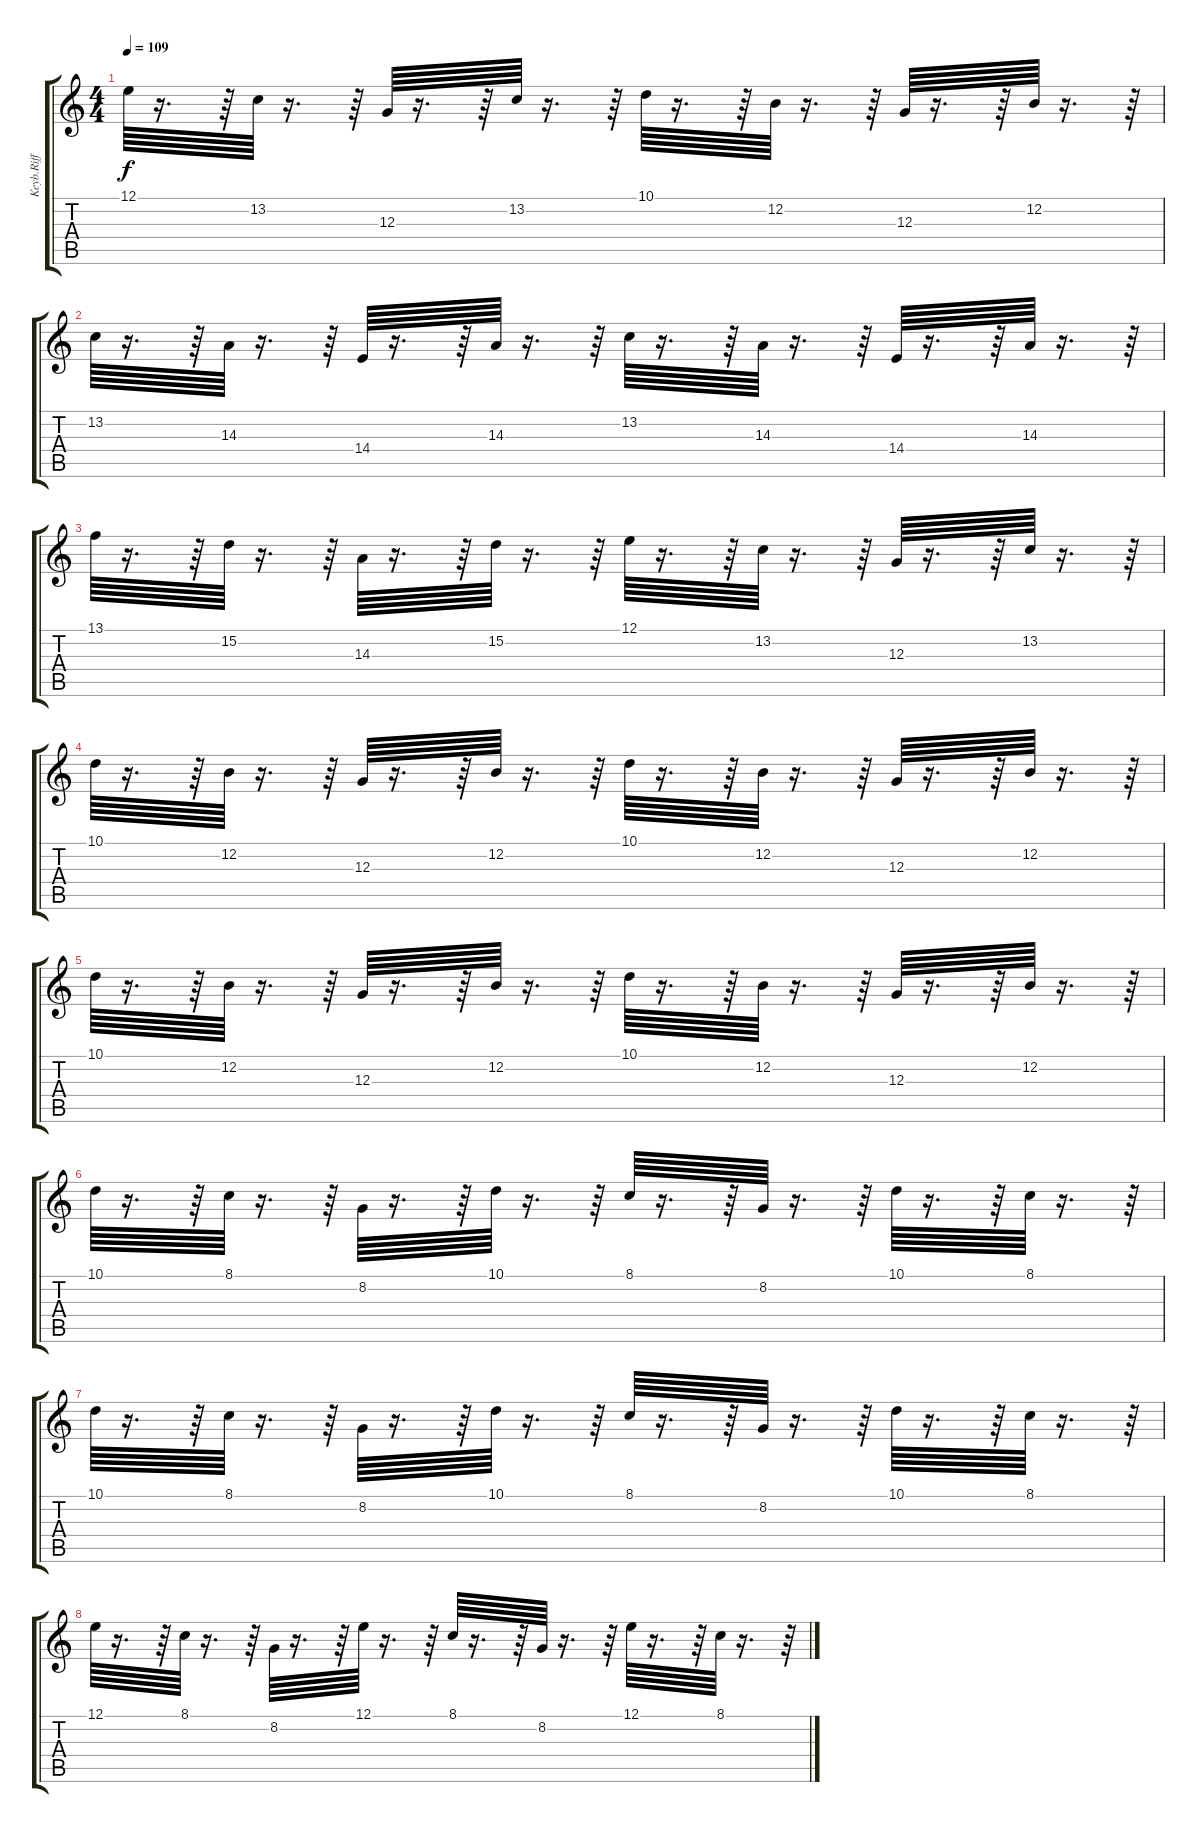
\track ("Keyb.Riff" "Keyb.Riff") {instrument fx4atmosphere}
\staff {score tabs}
\tuning (E4 B3 G3 D3 A2 E2) {hide}
\ts (4 4)
\tempo 109
\clef g2
\ks c
12.1.64{dy f} r.16{d} r.64 13.2.64 r.16{d} r.64 12.3.64 r.16{d} r.64 13.2.64 r.16{d} r.64 10.1.64 r.16{d} r.64 12.2.64 r.16{d} r.64 12.3.64 r.16{d} r.64 12.2.64 r.16{d} r.64 |
13.2.64 r.16{d} r.64 14.3.64 r.16{d} r.64 14.4.64 r.16{d} r.64 14.3.64 r.16{d} r.64 13.2.64 r.16{d} r.64 14.3.64 r.16{d} r.64 14.4.64 r.16{d} r.64 14.3.64 r.16{d} r.64 |
13.1.64 r.16{d} r.64 15.2.64 r.16{d} r.64 14.3.64 r.16{d} r.64 15.2.64 r.16{d} r.64 12.1.64 r.16{d} r.64 13.2.64 r.16{d} r.64 12.3.64 r.16{d} r.64 13.2.64 r.16{d} r.64 |
10.1.64 r.16{d} r.64 12.2.64 r.16{d} r.64 12.3.64 r.16{d} r.64 12.2.64 r.16{d} r.64 10.1.64 r.16{d} r.64 12.2.64 r.16{d} r.64 12.3.64 r.16{d} r.64 12.2.64 r.16{d} r.64 |
10.1.64 r.16{d} r.64 12.2.64 r.16{d} r.64 12.3.64 r.16{d} r.64 12.2.64 r.16{d} r.64 10.1.64 r.16{d} r.64 12.2.64 r.16{d} r.64 12.3.64 r.16{d} r.64 12.2.64 r.16{d} r.64 |
10.1.64 r.16{d} r.64 8.1.64 r.16{d} r.64 8.2.64 r.16{d} r.64 10.1.64 r.16{d} r.64 8.1.64 r.16{d} r.64 8.2.64 r.16{d} r.64 10.1.64 r.16{d} r.64 8.1.64 r.16{d} r.64 |
10.1.64 r.16{d} r.64 8.1.64 r.16{d} r.64 8.2.64 r.16{d} r.64 10.1.64 r.16{d} r.64 8.1.64 r.16{d} r.64 8.2.64 r.16{d} r.64 10.1.64 r.16{d} r.64 8.1.64 r.16{d} r.64 |
12.1.64 r.16{d} r.64 8.1.64 r.16{d} r.64 8.2.64 r.16{d} r.64 12.1.64 r.16{d} r.64 8.1.64 r.16{d} r.64 8.2.64 r.16{d} r.64 12.1.64 r.16{d} r.64 8.1.64 r.16{d} r.64
